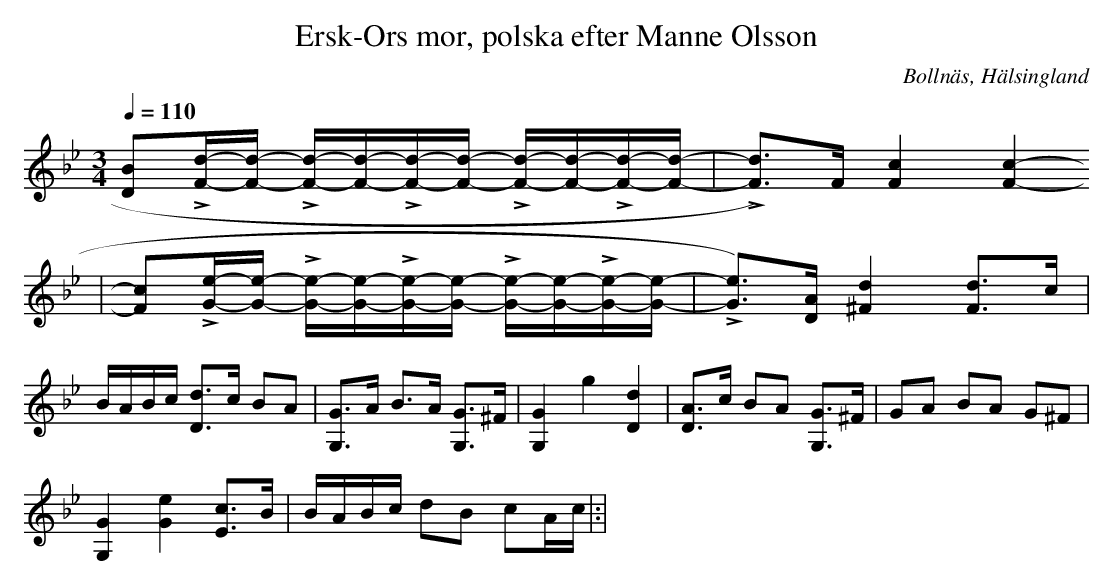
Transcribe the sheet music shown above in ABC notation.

X:1
T: Ersk-Ors mor, polska efter Manne Olsson
O:Bollnäs, Hälsingland
M:3/4
L:1/8
Q:1/4=110
K:Gm
[D B]L[F/d/]-[F/d/] - L[F/d/]-[F/d/]-L[F/d/]-[F/d/] - L[F/d/]-[F/d/]-L[F/d/]-[F/d/]-| L[F d])>F [-F2 c2] [F2 c2]-
|[F c]L[G/e/]-[G/e/] - L[G/e/]-[G/e/]-L[G/e/]-[G/e/] - L[G/e/]-[G/e/]-L[G/e/]-[G/e/]-| L[Ge])>[D A] [^F2 d2] [F d]>c|
B/A/B/c/ [D d]>c BA|[G, G]>A B>A [G, G]>^F|[G,2 G2] g2 [D2 d2]|[D A]>c BA [G, G]>^F|GA BA G^F|
[G,2 G2] [G2 e2] [E c]>B|B/A/B/c/ dB cA/c/|:|
